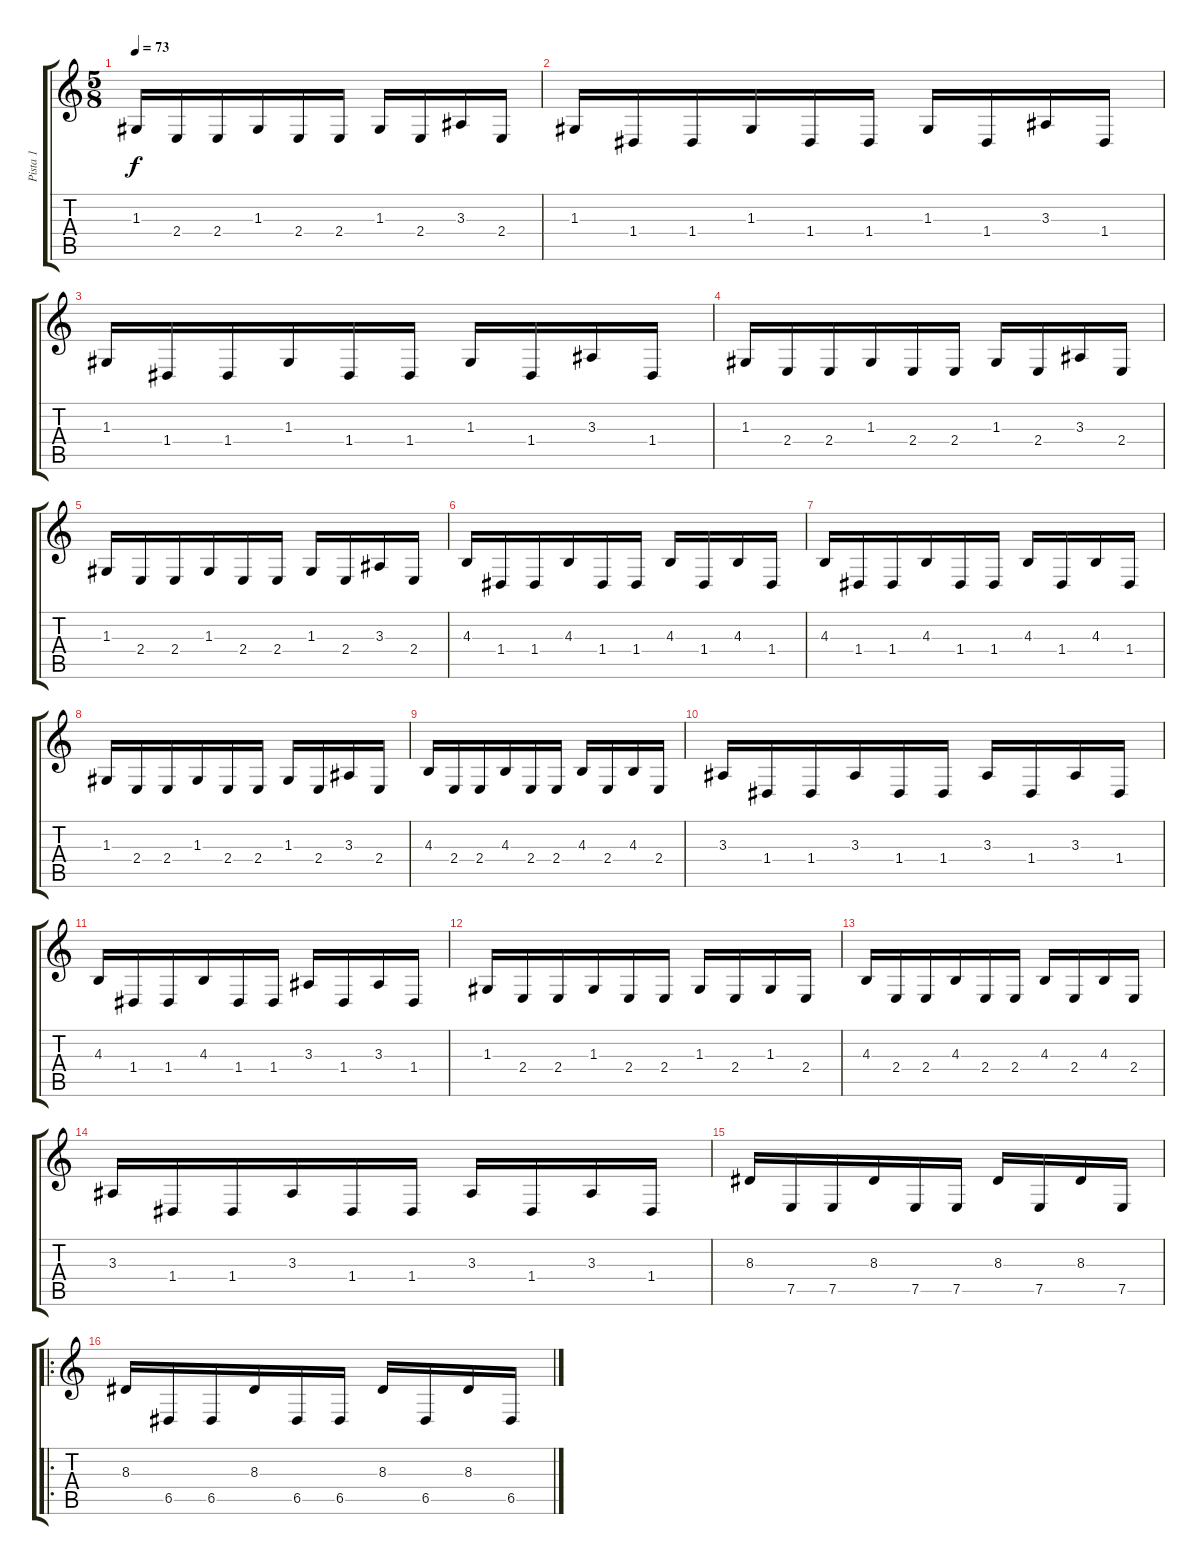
\track ("Pista 1" "Pista 1") {instrument pizzicatostrings}
\staff {score tabs}
\tuning (E4 B3 G3 D3 A2 E2) {hide}
\ts (5 8)
\tempo 73
\clef g2
\ks c
1.3.16{dy f} 2.4.16 2.4.16 1.3.16 2.4.16 2.4.16 1.3.16 2.4.16 3.3.16 2.4.16 |
1.3.16 1.4.16 1.4.16 1.3.16 1.4.16 1.4.16 1.3.16 1.4.16 3.3.16 1.4.16 |
1.3.16 1.4.16 1.4.16 1.3.16 1.4.16 1.4.16 1.3.16 1.4.16 3.3.16 1.4.16 |
1.3.16 2.4.16 2.4.16 1.3.16 2.4.16 2.4.16 1.3.16 2.4.16 3.3.16 2.4.16 |
1.3.16 2.4.16 2.4.16 1.3.16 2.4.16 2.4.16 1.3.16 2.4.16 3.3.16 2.4.16 |
4.3.16 1.4.16 1.4.16 4.3.16 1.4.16 1.4.16 4.3.16 1.4.16 4.3.16 1.4.16 |
4.3.16 1.4.16 1.4.16 4.3.16 1.4.16 1.4.16 4.3.16 1.4.16 4.3.16 1.4.16 |
1.3.16 2.4.16 2.4.16 1.3.16 2.4.16 2.4.16 1.3.16 2.4.16 3.3.16 2.4.16 |
4.3.16 2.4.16 2.4.16 4.3.16 2.4.16 2.4.16 4.3.16 2.4.16 4.3.16 2.4.16 |
3.3.16 1.4.16 1.4.16 3.3.16 1.4.16 1.4.16 3.3.16 1.4.16 3.3.16 1.4.16 |
4.3.16 1.4.16 1.4.16 4.3.16 1.4.16 1.4.16 3.3.16 1.4.16 3.3.16 1.4.16 |
1.3.16 2.4.16 2.4.16 1.3.16 2.4.16 2.4.16 1.3.16 2.4.16 1.3.16 2.4.16 |
4.3.16 2.4.16 2.4.16 4.3.16 2.4.16 2.4.16 4.3.16 2.4.16 4.3.16 2.4.16 |
3.3.16 1.4.16 1.4.16 3.3.16 1.4.16 1.4.16 3.3.16 1.4.16 3.3.16 1.4.16 |
8.3.16 7.5.16 7.5.16 8.3.16 7.5.16 7.5.16 8.3.16 7.5.16 8.3.16 7.5.16 |
\ro
8.3.16 6.5.16 6.5.16 8.3.16 6.5.16 6.5.16 8.3.16 6.5.16 8.3.16 6.5.16
